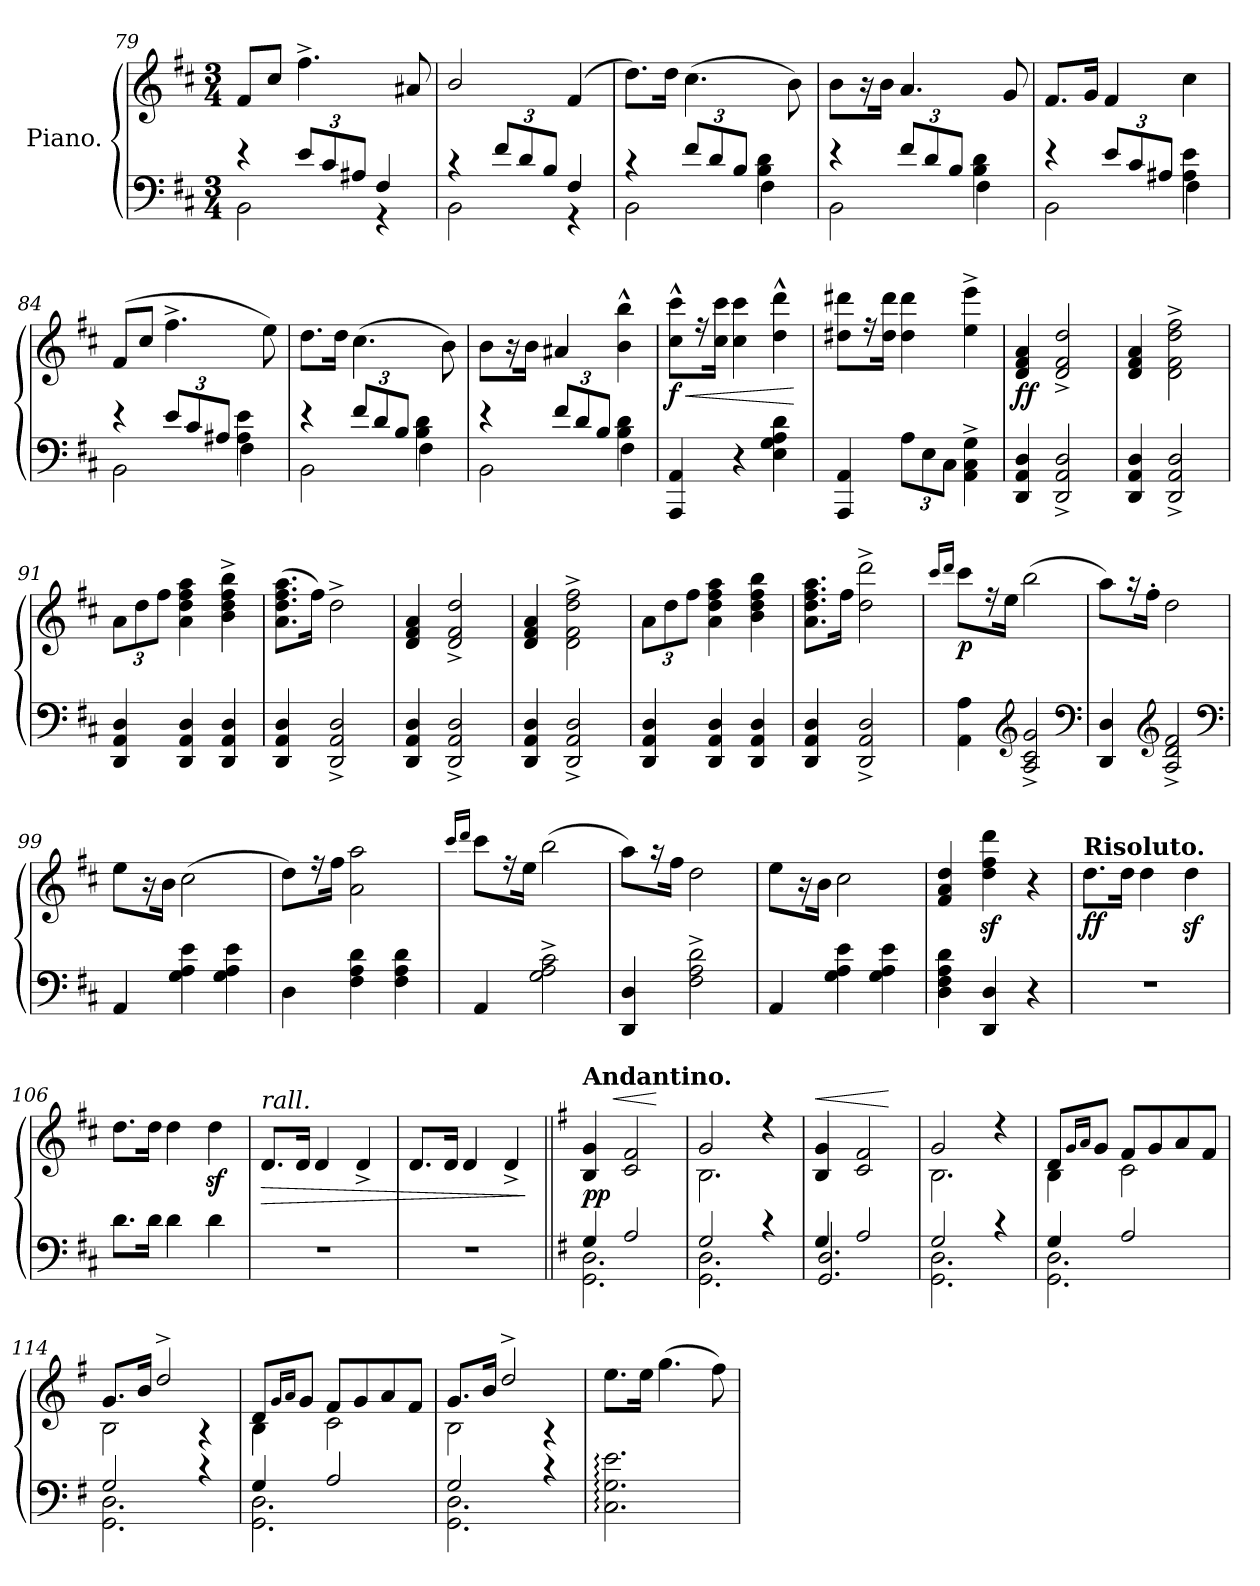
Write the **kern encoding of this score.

**kern	**kern	**dynam
*part2	*part1	*part1
*staff2	*staff1	*staff1
*I"Piano.	*I"Piano.	*
*clefF4	*clefG2	*
*k[f#c#]	*k[f#c#]	*
*M3/4	*M3/4	*
=79	=79	=79
*^	*	*
4r	2BB\	8f#/L	.
.	.	8cc#/J	.
12e/L	.	4.ff#^>\	.
12c#/	.	.	.
12A#X/J	.	.	.
4F#/	4r	.	.
.	.	8a#X/	.
=80	=80	=80	=80
4r	2BB\	2b/	.
12f#/L	.	.	.
12d/	.	.	.
12B/J	.	.	.
4F#/	4r	(>4f#/	.
=81	=81	=81	=81
4r	2BB\	8.dd\L)	.
.	.	16dd\Jk	.
12f#/L	.	(>4.cc#\	.
12d/	.	.	.
12B/J	.	.	.
4B\ 4d\	4F#\	.	.
.	.	8b\)	.
=82	=82	=82	=82
4r	2BB\	8b\L	.
.	.	16r	.
.	.	16b\Jk	.
12f#/L	.	4.a/	.
12d/	.	.	.
12B/J	.	.	.
4B\ 4d\	4F#\	.	.
.	.	8g/	.
=83	=83	=83	=83
4r	2BB\	8.f#/L	.
.	.	16g/Jk	.
12e/L	.	4f#/	.
12c#/	.	.	.
12A#X/J	.	.	.
4A#\ 4e\	4F#\	4cc#\	.
=84	=84	=84	=84
4r	2BB\	(>8f#/L	.
.	.	8cc#/J	.
12e/L	.	4.ff#^>\	.
12c#/	.	.	.
12A#X/J	.	.	.
4A#\ 4e\	4F#\	.	.
.	.	8ee\)	.
=85	=85	=85	=85
4r	2BB\	8.dd\L	.
.	.	16dd\Jk	.
12f#/L	.	(>4.cc#\	.
12d/	.	.	.
12B/J	.	.	.
4B\ 4d\	4F#\	.	.
.	.	8b\)	.
=86	=86	=86	=86
4r	2BB\	8b\L	.
.	.	16r	.
.	.	16b\Jk	.
12f#/L	.	4a#X/	.
12d/	.	.	.
12B/J	.	.	.
4B\ 4d\	4F#\	4b^^>\ 4bb^^>\	.
=87	=87	=87	=87
!	!	!	!LO:HP:b
*v	*v	*	*
4AAA/ 4AA/	8cc#^^>\ 8ccc#^^>\L	< f
.	16r	.
.	16cc#\ 16ccc#\Jk	.
4r	4cc#\ 4ccc#\	.
4E\ 4G\ 4A\ 4d\	4dd^^>\ 4ddd^^>\	.
.	.	[
=88	=88	=88
4AAA/ 4AA/	8dd#X\ 8ddd#X\L	.
.	16r	.
.	16dd#\ 16ddd#\Jk	.
12A\L	4dd#\ 4ddd#\	.
12E\	.	.
12C#\J	.	.
4AA^>\ 4C#^>\ 4G^>\	4ee^>\ 4eee^>\	.
=89	=89	=89
4DD/ 4AA/ 4D/	4d/ 4f#/ 4a/	ff
2DD^>/ 2AA^>/ 2D^>/	2d^>/ 2f#^>/ 2dd^>/	.
=90	=90	=90
4DD/ 4AA/ 4D/	4d/ 4f#/ 4a/	.
2DD^>/ 2AA^>/ 2D^>/	2d^>\ 2f#^>\ 2dd^>\ 2ff#^>\	.
=91	=91	=91
4DD/ 4AA/ 4D/	12a\L	.
.	12dd\	.
.	12ff#\J	.
4DD/ 4AA/ 4D/	4a\ 4dd\ 4ff#\ 4aa\	.
4DD/ 4AA/ 4D/	4b^>\ 4dd^>\ 4ff#^>\ 4bb^>\	.
=92	=92	=92
4DD/ 4AA/ 4D/	(>8.a\ 8.dd\ 8.ff#\ 8.aa\L	.
.	16ff#\Jk)	.
2DD^>/ 2AA^>/ 2D^>/	2dd^>\	.
=93	=93	=93
4DD/ 4AA/ 4D/	4d/ 4f#/ 4a/	.
2DD^>/ 2AA^>/ 2D^>/	2d^</ 2f#^</ 2dd^</	.
=94	=94	=94
4DD/ 4AA/ 4D/	4d/ 4f#/ 4a/	.
2DD^>/ 2AA^>/ 2D^>/	2d^>\ 2f#^>\ 2dd^>\ 2ff#^>\	.
=95	=95	=95
4DD/ 4AA/ 4D/	12a\L	.
.	12dd\	.
.	12ff#\J	.
4DD/ 4AA/ 4D/	4a\ 4dd\ 4ff#\ 4aa\	.
4DD/ 4AA/ 4D/	4b\ 4dd\ 4ff#\ 4bb\	.
=96	=96	=96
4DD/ 4AA/ 4D/	8.a\ 8.dd\ 8.ff#\ 8.aa\L	.
.	16ff#\Jk	.
2DD^</ 2AA^</ 2D^</	2dd^>\ 2ddd^>\	.
=97	=97	=97
.	16qqccc#/LL	.
.	16qqddd/JJ	.
4AA\ 4A\	8ccc#\L	p
.	16r	.
.	16ee\Jk	.
*clefG2	*	*
2A^>/ 2c#^>/ 2g^>/	(>2bb\	.
*clefF4	*	*
=98	=98	=98
4DD/ 4D/	8aa\L)	.
.	16r	.
.	16ff#'>\Jk	.
*clefG2	*	*
2A^>/ 2d^>/ 2f#^>/	2dd\	.
*clefF4	*	*
=99	=99	=99
4AA/	8ee\L	.
.	16r	.
.	16b\Jk	.
4G\ 4A\ 4e\	(>2cc#\	.
4G\ 4A\ 4e\	.	.
=100	=100	=100
4D\	8dd\L)	.
.	16r	.
.	16ff#\Jk	.
4F#\ 4A\ 4d\	2a\ 2aa\	.
4F#\ 4A\ 4d\	.	.
=101	=101	=101
.	16qqccc#/LL	.
.	16qqddd/JJ	.
4AA/	8ccc#\L	.
.	16r	.
.	16ee\Jk	.
2G^>\ 2A^>\ 2c#^>\	(>2bb\	.
=102	=102	=102
4DD/ 4D/	8aa\L)	.
.	16r	.
.	16ff#\Jk	.
2F#^>\ 2A^>\ 2d^>\	2dd\	.
=103	=103	=103
4AA/	8ee\L	.
.	16r	.
.	16b\Jk	.
4G\ 4A\ 4e\	2cc#\	.
4G\ 4A\ 4e\	.	.
=104	=104	=104
4D\ 4F#\ 4A\ 4d\	4f#/ 4a/ 4dd/	.
4DD/ 4D/	4ddz\ 4ff#z\ 4dddz\	.
4r	4r	.
=105	=105	=105
!	!LO:TX:a:B:t=Risoluto.	!
2.r	8.dd\L	ff
.	16dd\Jk	.
.	4dd\	.
.	4ddz\	.
=106	=106	=106
8.d\L	8.dd\L	.
16d\Jk	16dd\Jk	.
4d\	4dd\	.
4d\	4ddz\	.
=107	=107	=107
!	!LO:TX:a:i:t=rall.	!
!	!	!LO:HP:b
2.r	8.d/L	>
.	16d/Jk	.
.	4d/	.
.	4d^>/	.
=108	=108	=108
2.r	8.d/L	.
.	16d/Jk	.
.	4d/	.
.	4d^>/	.
.	.	]
=109||	=109||	=109||
*k[f#]	*k[f#]	*
*^	*	*
!	!	!LO:TX:a:B:t=Andantino.	!
!	!	!	!LO:HP:a
4G/	2.GG\ 2.D\	4B/ 4g/	< p p
2A/	.	2c/ 2f#/	.
*v	*v	*	*
.	.	[
=110	=110	=110
*^	*^	*
2G/	2.GG\ 2.D\	2g/	2.B\	.
4r	.	4r	.	.
*	*	*v	*v	*
=111	=111	=111	=111
!	!	!	!LO:HP:a
4G/	2.GG/ 2.D/	4B/ 4g/	<
2A/	.	2c/ 2f#/	.
*v	*v	*	*
.	.	[
=112	=112	=112
*^	*^	*
2G/	2.GG\ 2.D\	2g/	2.B\	.
4r	.	4r	.	.
=113	=113	=113	=113	=113
4G/	2.GG\ 2.D\	8d/L	4B\	.
.	.	16qqg/LL	.	.
.	.	16qqa/JJ	.	.
.	.	8g/J	.	.
2A/	.	8f#/L	2c\	.
.	.	8g/	.	.
.	.	8a/	.	.
.	.	8f#/J	.	.
=114	=114	=114	=114	=114
2G/	2.GG\ 2.D\	8.g/L	2B\	.
.	.	16b/Jk	.	.
.	.	2dd^>/	.	.
4r	.	.	4r	.
=115	=115	=115	=115	=115
4G/	2.GG\ 2.D\	8d/L	4B\	.
.	.	16qqg/LL	.	.
.	.	16qqa/JJ	.	.
.	.	8g/J	.	.
2A/	.	8f#/L	2c\	.
.	.	8g/	.	.
.	.	8a/	.	.
.	.	8f#/J	.	.
=116	=116	=116	=116	=116
2G/	2.GG\ 2.D\	8.g/L	2B\	.
.	.	16b/Jk	.	.
.	.	2dd^>/	.	.
4r	.	.	4r	.
*v	*v	*	*	*
*	*v	*v	*
=117	=117	=117
2.C:\ 2.G:\ 2.e:\	8.ee\L	.
.	16ee\Jk	.
.	(>4.gg\	.
.	8ff#\)	.
=	=	=
*-	*-	*-
